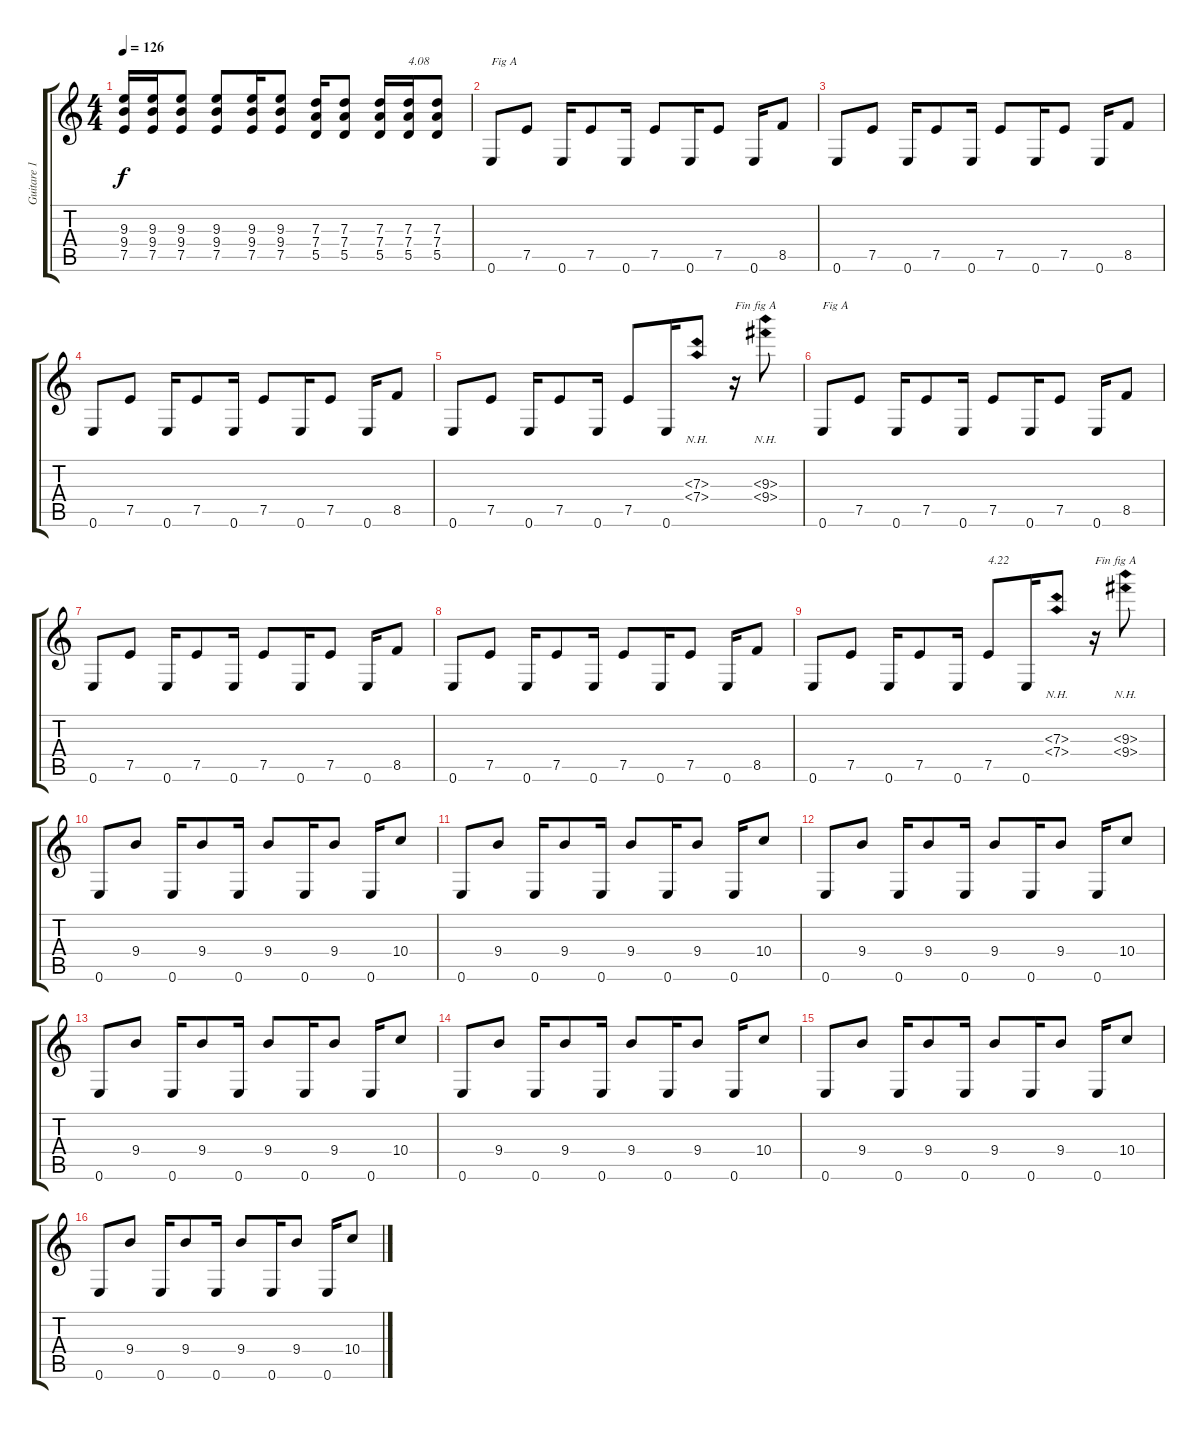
\track ("Guitare 1" "Guitare 1") {instrument distortionguitar}
\staff {score tabs}
\tuning (E4 B3 G3 D3 A2 E2) {hide}
\ts (4 4)
\tempo 126
\clef g2
\ks c
(9.3 9.4 7.5).16{dy f} (9.3 9.4 7.5).16 (9.3 9.4 7.5).8 (9.3 9.4 7.5).8 (9.3 9.4 7.5).16 (9.3 9.4 7.5).8 (7.3 7.4 5.5).16 (7.3 7.4 5.5).8 (7.3 7.4 5.5).16 (7.3 7.4 5.5).16{txt "4.08"} (7.3 7.4 5.5).8 |
0.6.8{txt "Fig A"} 7.5.8 0.6.16 7.5.8 0.6.16 7.5.8 0.6.16 7.5.8 0.6.16 8.5.8 |
0.6.8 7.5.8 0.6.16 7.5.8 0.6.16 7.5.8 0.6.16 7.5.8 0.6.16 8.5.8 |
0.6.8 7.5.8 0.6.16 7.5.8 0.6.16 7.5.8 0.6.16 7.5.8 0.6.16 8.5.8 |
0.6.8 7.5.8 0.6.16 7.5.8 0.6.16 7.5.8 0.6.16 (7.3{nh} 7.4{nh}).8 r.16{txt "Fin fig A"} (9.3{nh} 9.4{nh}).8 |
0.6.8{txt "Fig A"} 7.5.8 0.6.16 7.5.8 0.6.16 7.5.8 0.6.16 7.5.8 0.6.16 8.5.8 |
0.6.8 7.5.8 0.6.16 7.5.8 0.6.16 7.5.8 0.6.16 7.5.8 0.6.16 8.5.8 |
0.6.8 7.5.8 0.6.16 7.5.8 0.6.16 7.5.8 0.6.16 7.5.8 0.6.16 8.5.8 |
0.6.8 7.5.8 0.6.16 7.5.8 0.6.16 7.5.8{txt "4.22"} 0.6.16 (7.3{nh} 7.4{nh}).8 r.16{txt "Fin fig A"} (9.3{nh} 9.4{nh}).8 |
0.6.8 9.4.8 0.6.16 9.4.8 0.6.16 9.4.8 0.6.16 9.4.8 0.6.16 10.4.8 |
0.6.8 9.4.8 0.6.16 9.4.8 0.6.16 9.4.8 0.6.16 9.4.8 0.6.16 10.4.8 |
0.6.8 9.4.8 0.6.16 9.4.8 0.6.16 9.4.8 0.6.16 9.4.8 0.6.16 10.4.8 |
0.6.8 9.4.8 0.6.16 9.4.8 0.6.16 9.4.8 0.6.16 9.4.8 0.6.16 10.4.8 |
0.6.8 9.4.8 0.6.16 9.4.8 0.6.16 9.4.8 0.6.16 9.4.8 0.6.16 10.4.8 |
0.6.8 9.4.8 0.6.16 9.4.8 0.6.16 9.4.8 0.6.16 9.4.8 0.6.16 10.4.8 |
0.6.8 9.4.8 0.6.16 9.4.8 0.6.16 9.4.8 0.6.16 9.4.8 0.6.16 10.4.8
